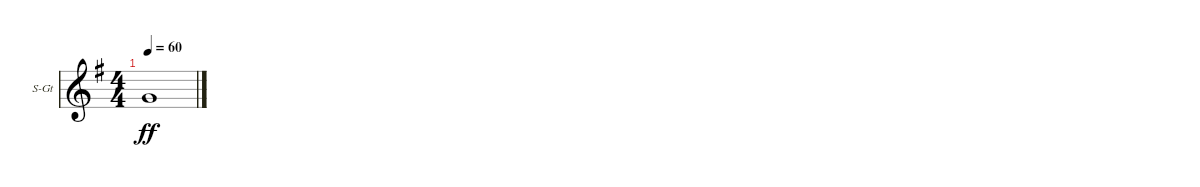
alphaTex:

\defaultSystemsLayout 4
\bracketExtendMode groupsimilarinstruments
\firstSystemTrackNameOrientation horizontal
\otherSystemsTrackNameOrientation horizontal
\track ("Steel Guitar (Manny Charlton)" "S-Gt") {instrument acousticguitarnylon}
\staff {score}
\tuning (E4 B3 G3 D3 A2 E2)
\ts (4 4)
\tempo 60
\clef g2
\ks eminor
10.5.1{dy ff}
